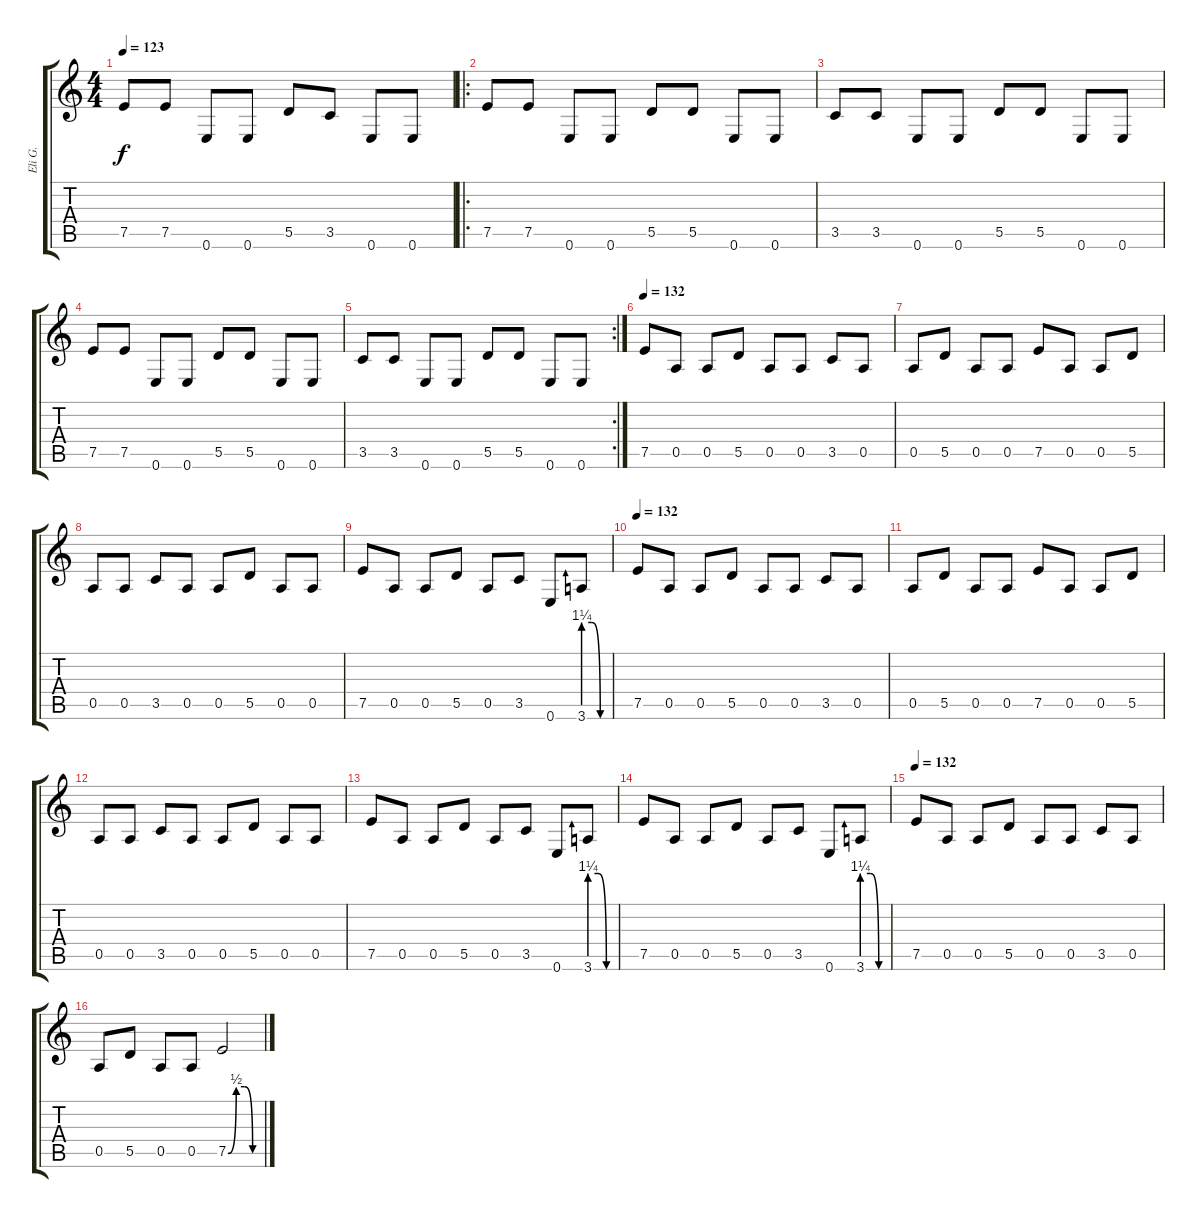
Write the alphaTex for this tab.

\track ("Eli G." "Eli G.") {instrument distortionguitar}
\staff {score tabs}
\tuning (E4 B3 G3 D3 A2 E2) {hide}
\ts (4 4)
\tempo 123
\clef g2
\ks c
7.5.8{dy f} 7.5.8 0.6.8 0.6.8 5.5.8 3.5.8 0.6.8 0.6.8 |
\ro
7.5.8 7.5.8 0.6.8 0.6.8 5.5.8 5.5.8 0.6.8 0.6.8 |
3.5.8 3.5.8 0.6.8 0.6.8 5.5.8 5.5.8 0.6.8 0.6.8 |
7.5.8 7.5.8 0.6.8 0.6.8 5.5.8 5.5.8 0.6.8 0.6.8 |
\rc 2
3.5.8 3.5.8 0.6.8 0.6.8 5.5.8 5.5.8 0.6.8 0.6.8 |
\tempo 132
7.5.8 0.5.8 0.5.8 5.5.8 0.5.8 0.5.8 3.5.8 0.5.8 |
0.5.8 5.5.8 0.5.8 0.5.8 7.5.8 0.5.8 0.5.8 5.5.8 |
0.5.8 0.5.8 3.5.8 0.5.8 0.5.8 5.5.8 0.5.8 0.5.8 |
7.5.8 0.5.8 0.5.8 5.5.8 0.5.8 3.5.8 0.6.8 3.6{be (custom 0 5 20 5 40 0 60 0)}.8 |
\tempo 132
7.5.8 0.5.8 0.5.8 5.5.8 0.5.8 0.5.8 3.5.8 0.5.8 |
0.5.8 5.5.8 0.5.8 0.5.8 7.5.8 0.5.8 0.5.8 5.5.8 |
0.5.8 0.5.8 3.5.8 0.5.8 0.5.8 5.5.8 0.5.8 0.5.8 |
7.5.8 0.5.8 0.5.8 5.5.8 0.5.8 3.5.8 0.6.8 3.6{be (custom 0 5 20 5 40 0 60 0)}.8 |
7.5.8 0.5.8 0.5.8 5.5.8 0.5.8 3.5.8 0.6.8 3.6{be (custom 0 5 20 5 40 0 60 0)}.8 |
\tempo 132
7.5.8 0.5.8 0.5.8 5.5.8 0.5.8 0.5.8 3.5.8 0.5.8 |
0.5.8 5.5.8 0.5.8 0.5.8 7.5{be (custom 0 0 15 2 30 2 45 0 60 0)}.2
